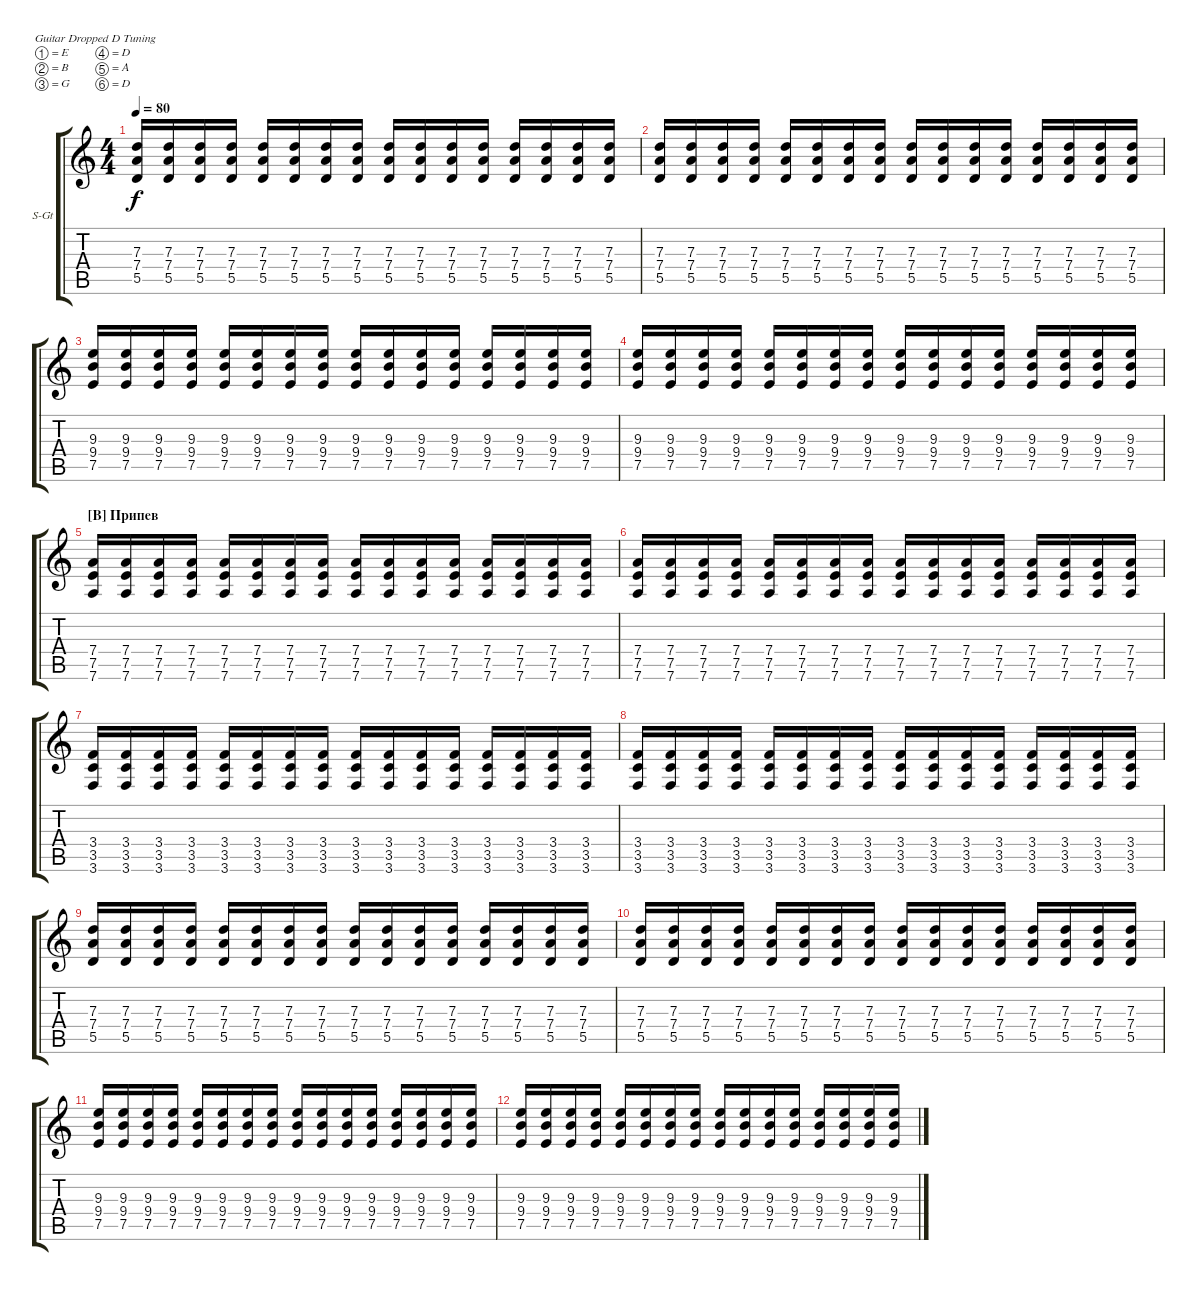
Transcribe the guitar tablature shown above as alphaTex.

\defaultSystemsLayout 4
\bracketExtendMode groupsimilarinstruments
\firstSystemTrackNameOrientation horizontal
\otherSystemsTrackNameOrientation horizontal
\track ("Steel Guitar" "S-Gt") {instrument acousticguitarsteel}
\staff {score tabs}
\tuning (E4 B3 G3 D3 A2 D2)
\ts (4 4)
\tempo 80
\clef g2
\ks c
(7.3 7.4 5.5).16{dy f} (7.3 7.4 5.5).16 (7.3 7.4 5.5).16 (7.3 7.4 5.5).16 (7.3 7.4 5.5).16 (7.3 7.4 5.5).16 (7.3 7.4 5.5).16 (7.3 7.4 5.5).16 (7.3 7.4 5.5).16 (7.3 7.4 5.5).16 (7.3 7.4 5.5).16 (7.3 7.4 5.5).16 (7.3 7.4 5.5).16 (7.3 7.4 5.5).16 (7.3 7.4 5.5).16 (7.3 7.4 5.5).16 |
(7.3 7.4 5.5).16 (7.3 7.4 5.5).16 (7.3 7.4 5.5).16 (7.3 7.4 5.5).16 (7.3 7.4 5.5).16 (7.3 7.4 5.5).16 (7.3 7.4 5.5).16 (7.3 7.4 5.5).16 (7.3 7.4 5.5).16 (7.3 7.4 5.5).16 (7.3 7.4 5.5).16 (7.3 7.4 5.5).16 (7.3 7.4 5.5).16 (7.3 7.4 5.5).16 (7.3 7.4 5.5).16 (7.3 7.4 5.5).16 |
(9.3 9.4 7.5).16 (9.3 9.4 7.5).16 (9.3 9.4 7.5).16 (9.3 9.4 7.5).16 (9.3 9.4 7.5).16 (9.3 9.4 7.5).16 (9.3 9.4 7.5).16 (9.3 9.4 7.5).16 (9.3 9.4 7.5).16 (9.3 9.4 7.5).16 (9.3 9.4 7.5).16 (9.3 9.4 7.5).16 (9.3 9.4 7.5).16 (9.3 9.4 7.5).16 (9.3 9.4 7.5).16 (9.3 9.4 7.5).16 |
(9.3 9.4 7.5).16 (9.3 9.4 7.5).16 (9.3 9.4 7.5).16 (9.3 9.4 7.5).16 (9.3 9.4 7.5).16 (9.3 9.4 7.5).16 (9.3 9.4 7.5).16 (9.3 9.4 7.5).16 (9.3 9.4 7.5).16 (9.3 9.4 7.5).16 (9.3 9.4 7.5).16 (9.3 9.4 7.5).16 (9.3 9.4 7.5).16 (9.3 9.4 7.5).16 (9.3 9.4 7.5).16 (9.3 9.4 7.5).16 |
\section ("B" "Припев")
(7.4 7.5 7.6).16 (7.4 7.5 7.6).16 (7.4 7.5 7.6).16 (7.4 7.5 7.6).16 (7.4 7.5 7.6).16 (7.4 7.5 7.6).16 (7.4 7.5 7.6).16 (7.4 7.5 7.6).16 (7.4 7.5 7.6).16 (7.4 7.5 7.6).16 (7.4 7.5 7.6).16 (7.4 7.5 7.6).16 (7.4 7.5 7.6).16 (7.4 7.5 7.6).16 (7.4 7.5 7.6).16 (7.4 7.5 7.6).16 |
(7.4 7.5 7.6).16 (7.4 7.5 7.6).16 (7.4 7.5 7.6).16 (7.4 7.5 7.6).16 (7.4 7.5 7.6).16 (7.4 7.5 7.6).16 (7.4 7.5 7.6).16 (7.4 7.5 7.6).16 (7.4 7.5 7.6).16 (7.4 7.5 7.6).16 (7.4 7.5 7.6).16 (7.4 7.5 7.6).16 (7.4 7.5 7.6).16 (7.4 7.5 7.6).16 (7.4 7.5 7.6).16 (7.4 7.5 7.6).16 |
(3.4 3.5 3.6).16 (3.4 3.5 3.6).16 (3.4 3.5 3.6).16 (3.4 3.5 3.6).16 (3.4 3.5 3.6).16 (3.4 3.5 3.6).16 (3.4 3.5 3.6).16 (3.4 3.5 3.6).16 (3.4 3.5 3.6).16 (3.4 3.5 3.6).16 (3.4 3.5 3.6).16 (3.4 3.5 3.6).16 (3.4 3.5 3.6).16 (3.4 3.5 3.6).16 (3.4 3.5 3.6).16 (3.4 3.5 3.6).16 |
(3.4 3.5 3.6).16 (3.4 3.5 3.6).16 (3.4 3.5 3.6).16 (3.4 3.5 3.6).16 (3.4 3.5 3.6).16 (3.4 3.5 3.6).16 (3.4 3.5 3.6).16 (3.4 3.5 3.6).16 (3.4 3.5 3.6).16 (3.4 3.5 3.6).16 (3.4 3.5 3.6).16 (3.4 3.5 3.6).16 (3.4 3.5 3.6).16 (3.4 3.5 3.6).16 (3.4 3.5 3.6).16 (3.4 3.5 3.6).16 |
(7.3 7.4 5.5).16 (7.3 7.4 5.5).16 (7.3 7.4 5.5).16 (7.3 7.4 5.5).16 (7.3 7.4 5.5).16 (7.3 7.4 5.5).16 (7.3 7.4 5.5).16 (7.3 7.4 5.5).16 (7.3 7.4 5.5).16 (7.3 7.4 5.5).16 (7.3 7.4 5.5).16 (7.3 7.4 5.5).16 (7.3 7.4 5.5).16 (7.3 7.4 5.5).16 (7.3 7.4 5.5).16 (7.3 7.4 5.5).16 |
(7.3 7.4 5.5).16 (7.3 7.4 5.5).16 (7.3 7.4 5.5).16 (7.3 7.4 5.5).16 (7.3 7.4 5.5).16 (7.3 7.4 5.5).16 (7.3 7.4 5.5).16 (7.3 7.4 5.5).16 (7.3 7.4 5.5).16 (7.3 7.4 5.5).16 (7.3 7.4 5.5).16 (7.3 7.4 5.5).16 (7.3 7.4 5.5).16 (7.3 7.4 5.5).16 (7.3 7.4 5.5).16 (7.3 7.4 5.5).16 |
(9.3 9.4 7.5).16 (9.3 9.4 7.5).16 (9.3 9.4 7.5).16 (9.3 9.4 7.5).16 (9.3 9.4 7.5).16 (9.3 9.4 7.5).16 (9.3 9.4 7.5).16 (9.3 9.4 7.5).16 (9.3 9.4 7.5).16 (9.3 9.4 7.5).16 (9.3 9.4 7.5).16 (9.3 9.4 7.5).16 (9.3 9.4 7.5).16 (9.3 9.4 7.5).16 (9.3 9.4 7.5).16 (9.3 9.4 7.5).16 |
(9.3 9.4 7.5).16 (9.3 9.4 7.5).16 (9.3 9.4 7.5).16 (9.3 9.4 7.5).16 (9.3 9.4 7.5).16 (9.3 9.4 7.5).16 (9.3 9.4 7.5).16 (9.3 9.4 7.5).16 (9.3 9.4 7.5).16 (9.3 9.4 7.5).16 (9.3 9.4 7.5).16 (9.3 9.4 7.5).16 (9.3 9.4 7.5).16 (9.3 9.4 7.5).16 (9.3 9.4 7.5).16 (9.3 9.4 7.5).16
